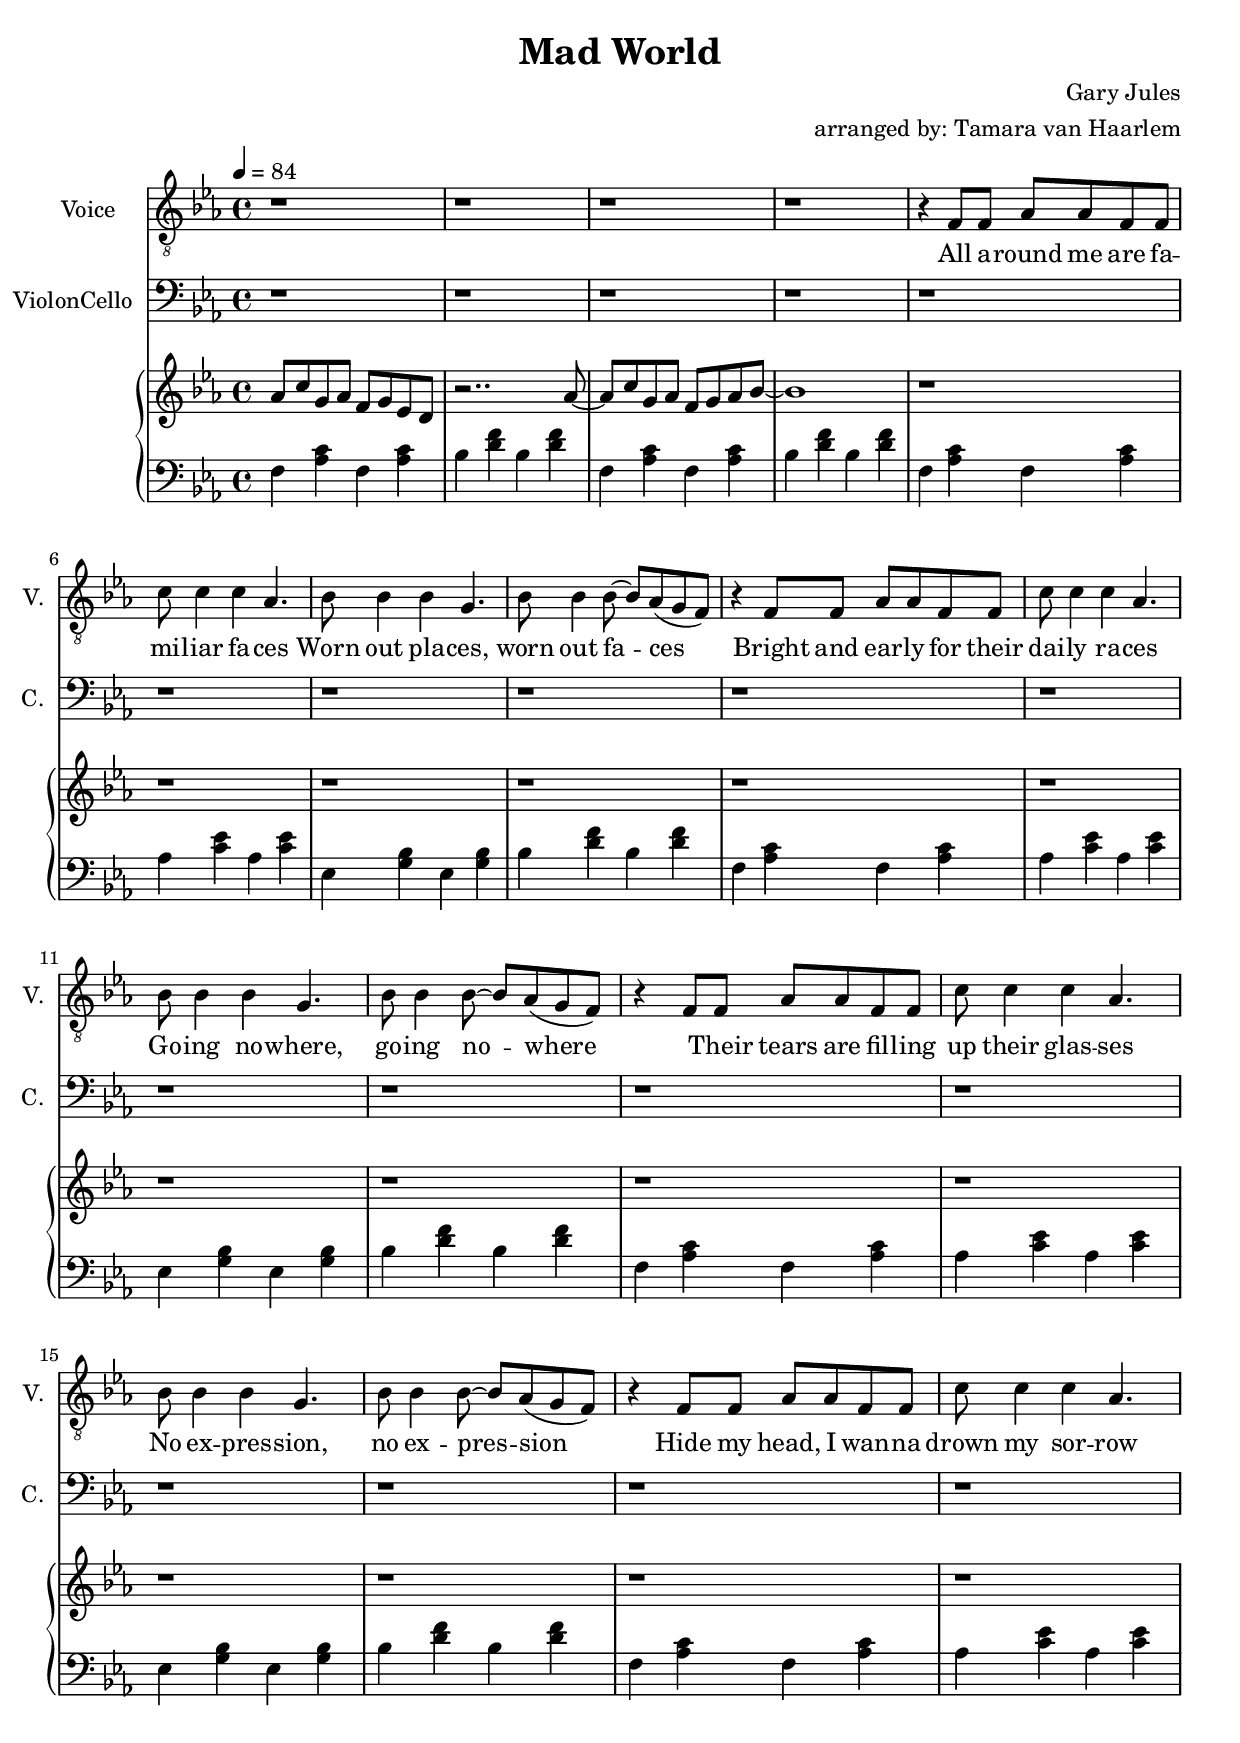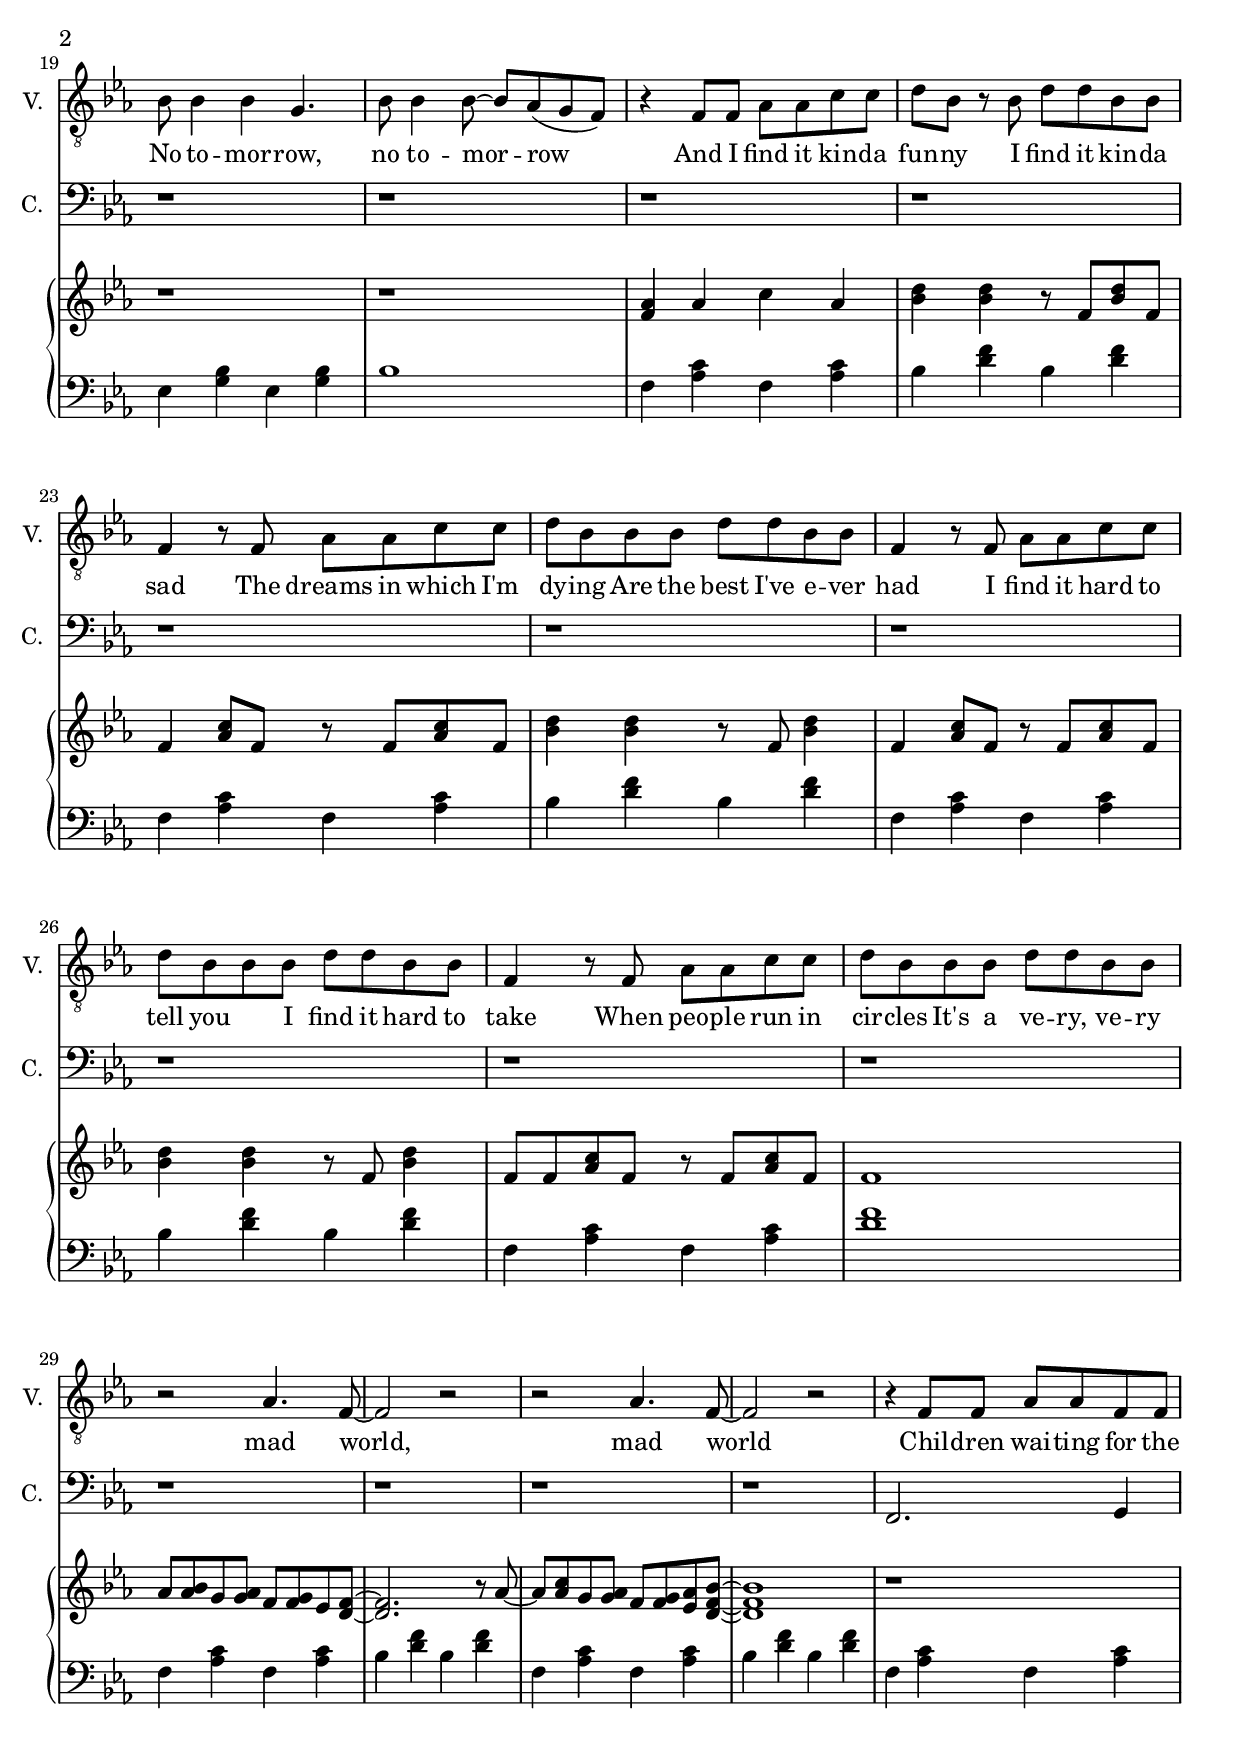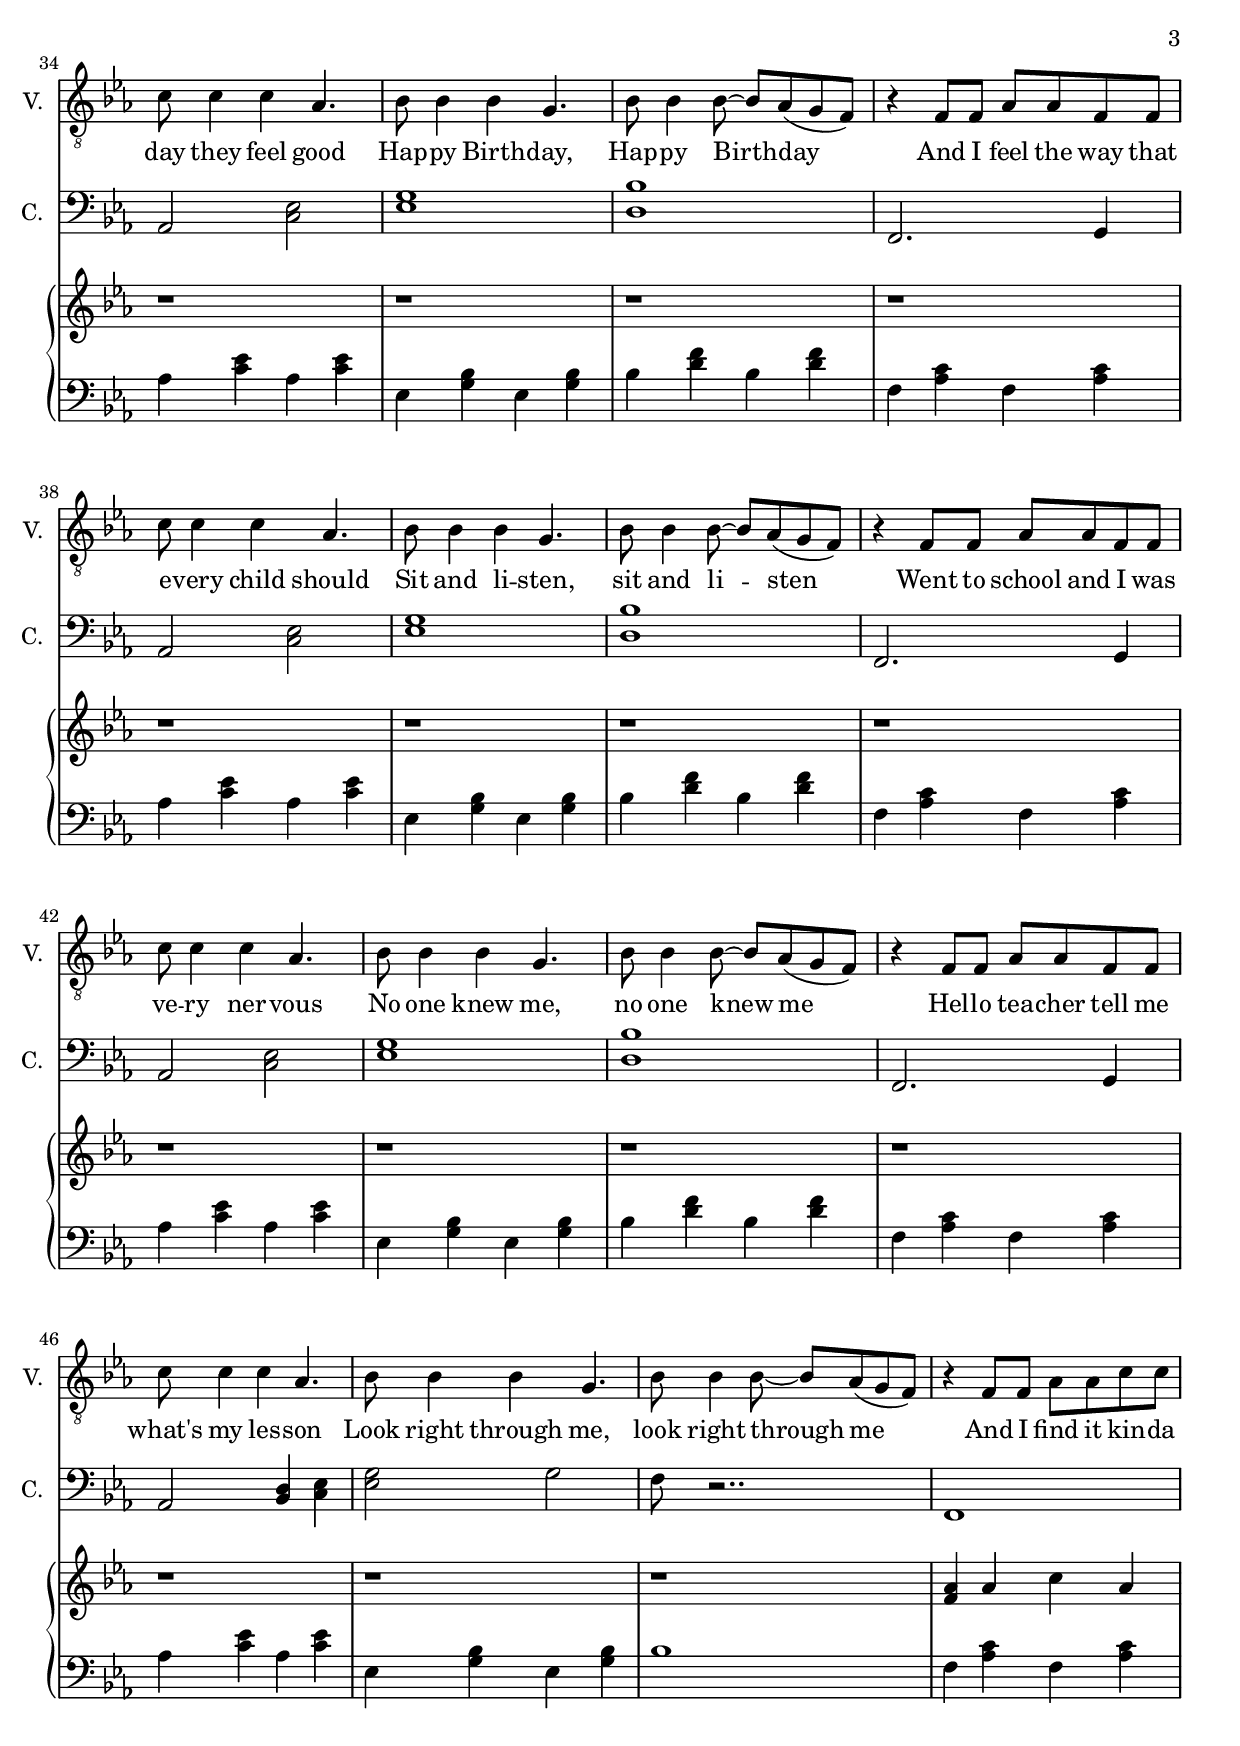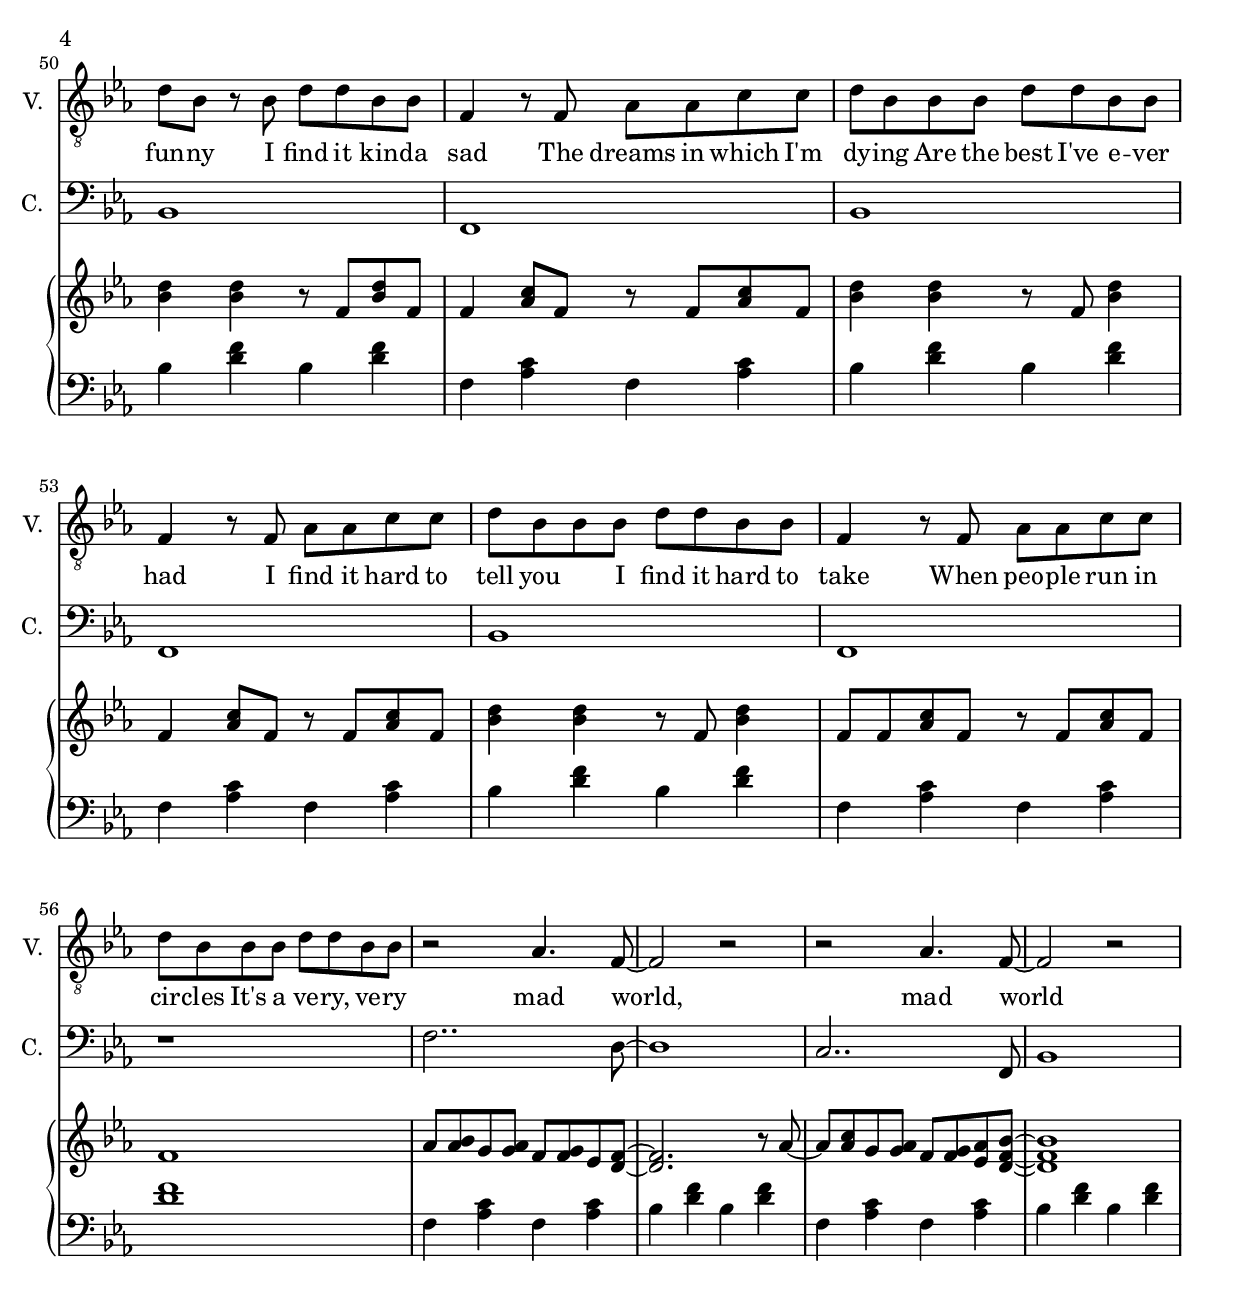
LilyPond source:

\include "articulate.ly"
\version "2.18.2"

\header {
  title = "Mad World"
  composer = "Gary Jules"
  arranger = "arranged by: Tamara van Haarlem"
}

mainOne= \relative c {
  r4 f8 f as as f f |
  c' c4 c as4. |
  bes8 bes4 bes g4. |
  bes8 bes4 bes8~ bes as( g f) |
}

mainTwo= \relative c {
  r4. f8 as as f f |
  c' c4 c as4. |
  bes8 bes4 bes g4. |
  bes8 bes4 bes8~ bes as( g f) |
}


voiceStaff= \relative c' {
  \tempo 4=84 \time 4/4 \key c \minor \clef "treble_8"
  \repeat unfold 4 { r1 | }
  \repeat unfold 2 {
    \repeat unfold 4 { \mainOne }

    % Refrain
    r4 f,8 f as as c c |
    d bes r8 bes d d bes bes |
    \repeat unfold 3 {
      f4 r8 f as as c c |
      d bes bes bes d d bes bes |
    }
    \repeat unfold 2 {
      r2 as4. f8~ |
      f2 r |
    }
  }


}

cello= \relative c, {
  \tempo 4=84 \time 4/4 \key c \minor \clef bass
  \repeat unfold 32 { r1 | }

  \repeat unfold 3 {
    f2. g4 |
    as2 < c es> |
    < es g >1 |
    < d bes'> |
  }
  f,2. g4 |
  as2 < bes d>4 < c es > |
  < es g>2 g |
  f8 r2.. |

  % Refrain
  \repeat unfold 3 {
    f,1 |
    bes |
  }
  f |
  r |
  f'2.. d8~ |
  d1 |
  c2.. f,8 |
  bes1 |
}

upperStaff= \relative c'' {
  \tempo 4=84 \time 4/4 \key c \minor
  as8 c g as f g es d |
  r2.. as'8~ |
  as c g as f g as bes~ |
  bes1 |
  \repeat unfold 2 {
    \repeat unfold 16 { r1 | }

    % Refrain
    < f as>4 as c as |
    < bes d > < bes d > r8 f < bes d > f |
    \repeat unfold 2 {
      f4 < as c>8 f r f < as c > f |
      < bes d >4 < bes d> r8 f < bes d >4 |
    }
    f8 f < as c> f r f < as c > f |
    f1 |
    as8 < as bes> g < g as> f < f g > es < d f>~ |
    < d f>2. r8 as'~ |
    as < as c> g < g as> f < f g> < es as > < d f bes>~ |
    < d f bes>1 |
  }


}

lowerfas= \relative c {
  \repeat unfold 2 { f4 < as c> } |
}

lowerbesd= \relative c' {
  \repeat unfold 2 { bes4 < d f> } |
}

lowerasc= \relative c' {
  \repeat unfold 2 { as4 < c es> } |
}

loweresg= \relative c {
  \repeat unfold 2 { es4 < g bes> } |
}

lowerStaff= \relative c' {
  \tempo 4=84 \time 4/4 \key c \minor \clef bass
  \repeat unfold 2 { \lowerfas \lowerbesd }
  \repeat unfold 2 {
    \repeat unfold 3 {
      \lowerfas
      \lowerasc
      \loweresg
      \lowerbesd
    }
    \lowerfas
    \lowerasc
    \loweresg
    bes1 |

    % Refrain
    \repeat unfold 3 { \lowerfas \lowerbesd }
    \lowerfas
    < d f >1 |
    \repeat unfold 2 { \lowerfas \lowerbesd }
  }

}


\book {
  \bookOutputSuffix "sheet"
  \score {
    <<
      \new Staff = "voice" <<
        \set Staff.instrumentName = \markup { "Voice" }
        \set Staff.shortInstrumentName = \markup { "V." }
        \set Staff.midiInstrument = "choir aahs"
        \voiceStaff
        \addlyrics {
          All a -- round me are fa -- mi -- liar fa -- ces 
          Worn out pla -- ces, worn out fa -- ces 
          Bright and ear -- ly for their dai -- ly ra -- ces 
          Go -- ing no -- where, go -- ing no -- where 

          \skip 1 Their tears are fil -- ling up their glas -- ses 
          No ex -- pres -- sion, no ex -- pres -- sion 
          Hide my head, I wan -- na drown my sor -- row 
          No to -- mor -- row, no to -- mor -- row 

          And I find it kin -- da fun -- ny
          I find it kin -- da sad
          The dreams in which I'm dy -- ing
          Are the best I've e -- ver had
          I find it hard to tell you \skip 1
          I find it hard to take
          When peo -- ple run in cir -- cles
          It's a ve -- ry, ve -- ry mad world, mad world

          Chil -- dren wai -- ting for the day they feel good
          Hap -- py Birth -- day, Hap -- py Birth -- day
          And I feel the way that e -- very child should
          Sit and li -- sten, sit and li -- sten

          Went to school and I was ve -- ry ner -- vous
          No one knew me, no one knew me
          Hel -- lo tea -- cher tell me what's my les -- son
          Look right through me, look right through me

          And I find it kin -- da fun -- ny
          I find it kin -- da sad
          The dreams in which I'm dy -- ing
          Are the best I've e -- ver had
          I find it hard to tell you \skip 1
          I find it hard to take
          When peo -- ple run in cir -- cles
          It's a ve -- ry, ve -- ry mad world, mad world

          Enlarging your world
          Mad world 

        }
      >>
      \new Staff = "cello" <<
        \set Staff.instrumentName = \markup { "ViolonCello" }
        \set Staff.shortInstrumentName = \markup { "C." }
        \set Staff.midiInstrument = "cello"
        \cello
      >>
      \new PianoStaff = "piano" <<
        \new Staff {
          \set Staff.midiInstrument = "acoustic grand"
          \upperStaff
        }
        \new Staff {
          \set Staff.midiInstrument = "acoustic grand"
          \lowerStaff
        }
      >>
    >>
    \layout { }
  }
}
\book {
  \bookOutputSuffix "midi"
  \score {
    \unfoldRepeats \articulate <<
      \new Staff = "voice" <<
        \set Staff.instrumentName = \markup { "Voice" }
        \set Staff.shortInstrumentName = \markup { "V." }
        \set Staff.midiInstrument = "choir aahs"
        \voiceStaff
      >>
      \new Staff = "cello" <<
        \set Staff.instrumentName = \markup { "ViolonCello" }
        \set Staff.shortInstrumentName = \markup { "C." }
        \set Staff.midiInstrument = "cello"
        \cello
      >>
      \new PianoStaff = "piano" <<
        \new Staff {
          \set Staff.midiInstrument = "acoustic grand"
          \upperStaff
        }
        \new Staff {
          \set Staff.midiInstrument = "acoustic grand"
          \lowerStaff
        }
      >>
    >>
    \midi { }
  }
}
